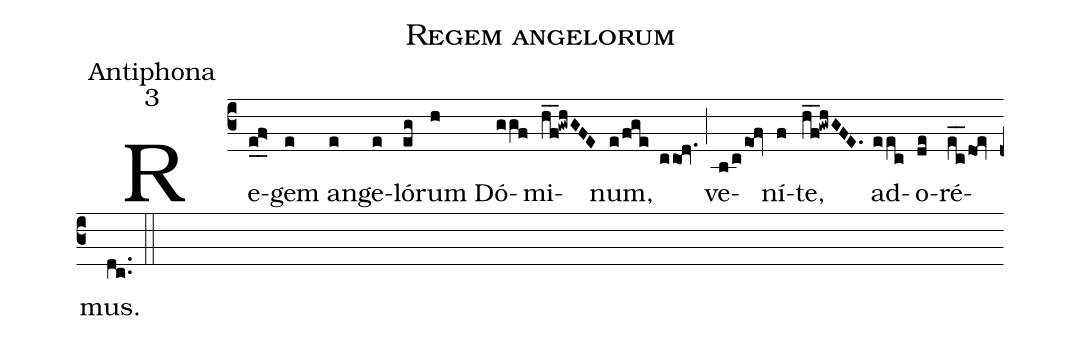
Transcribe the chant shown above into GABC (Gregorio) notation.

name:Regem angelorum;
office-part:Antiphona;
mode:3;
%%
(c3) Re(e_0f>_0)gem(e) an(e)ge(e)ló(eg)rum(h) Dó(ggf)mi(hf__@gwhGFE)num,(e/fge cco@dv.) (;) ve(b/ceof)ní(f)te,(hf__@gwhGFE.) ad(eec)o(de)ré(ec__do@ev)mus.(dc..) (::)
